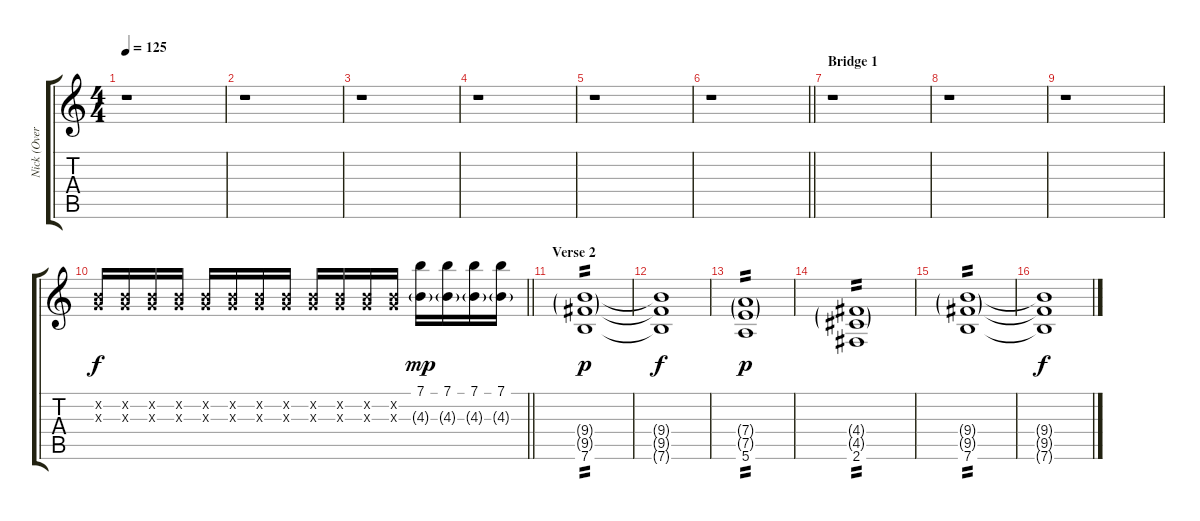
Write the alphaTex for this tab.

\track ("Nick (Overdub)" "Nick (Over") {instrument distortionguitar}
\staff {score tabs}
\tuning (E4 B3 G3 D3 A2 E2) {hide}
\ts (4 4)
\tempo 125
\clef g2
\ks c
r.1{dy f} |
r.1 |
r.1 |
r.1 |
r.1 |
\barLineRight lightlight
r.1 |
\section ("" "Bridge 1")
r.1 |
r.1 |
r.1 |
\barLineRight lightlight
(0.2{x} 0.3{x}).16 (0.2{x} 0.3{x}).16 (0.2{x} 0.3{x}).16 (0.2{x} 0.3{x}).16 (0.2{x} 0.3{x}).16 (0.2{x} 0.3{x}).16 (0.2{x} 0.3{x}).16 (0.2{x} 0.3{x}).16 (0.2{x} 0.3{x}).16 (0.2{x} 0.3{x}).16 (0.2{x} 0.3{x}).16 (0.2{x} 0.3{x}).16 (7.1 4.3{g}).16{dy mp} (7.1 4.3{g}).16 (7.1 4.3{g}).16 (7.1 4.3{g}).16 |
\section ("" "Verse 2")
(9.4{g} 9.5{g} 7.6).1{tp 2 dy p} |
(9.4{t} 9.5{t} 7.6{t}).1{dy f} |
(7.4{g} 7.5{g} 5.6).1{tp 2 dy p} |
(4.4{g} 4.5{g} 2.6).1{tp 2} |
(9.4{g} 9.5{g} 7.6).1{tp 2} |
(9.4{t} 9.5{t} 7.6{t}).1{dy f}
